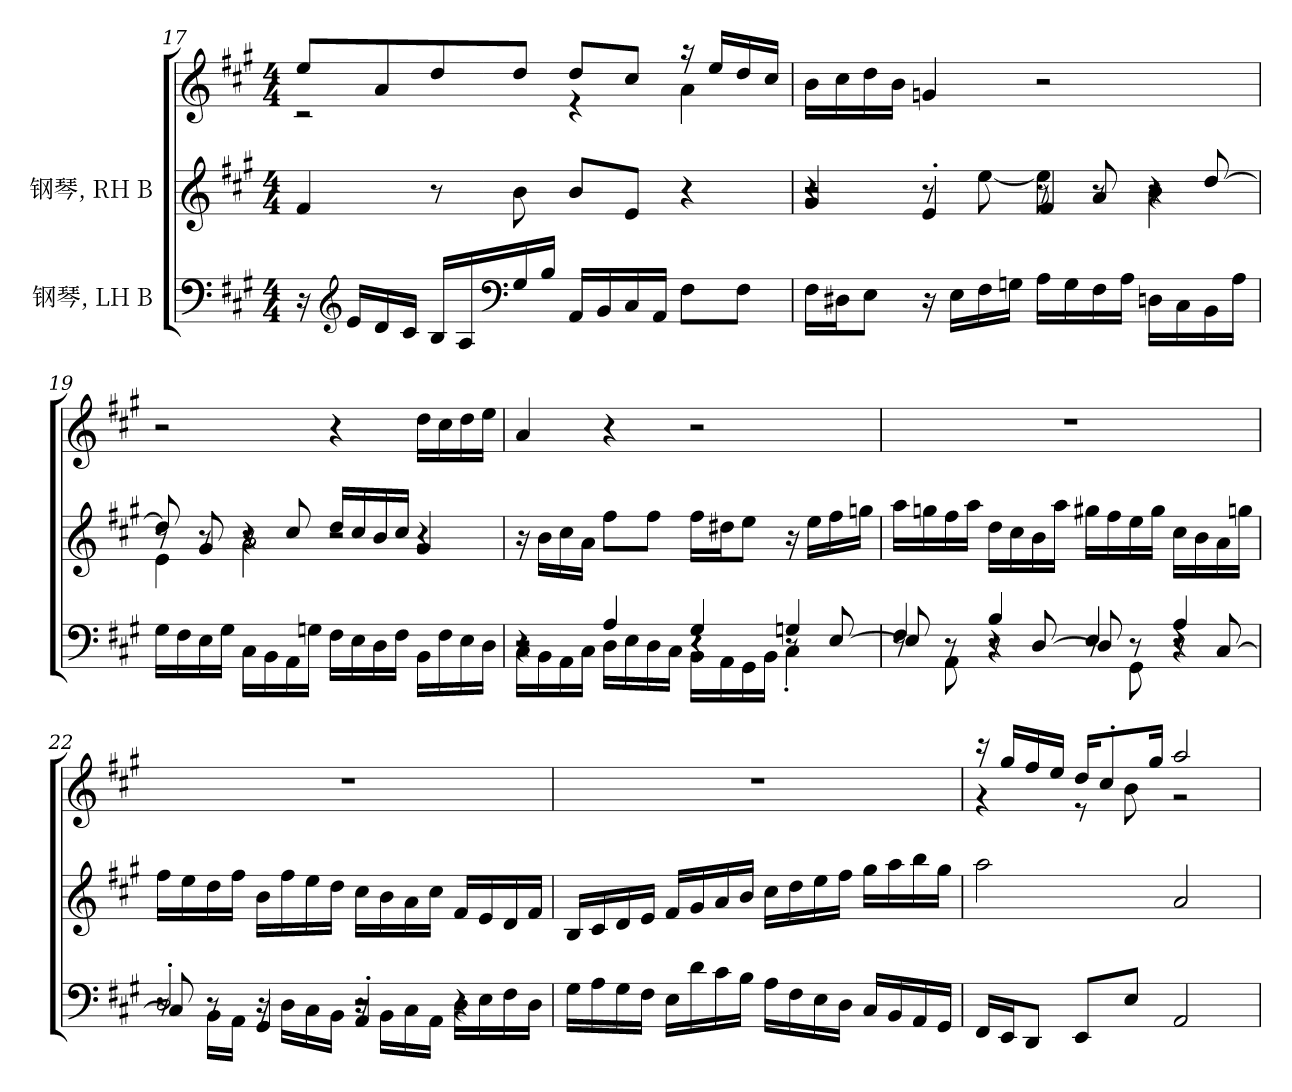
**kern	**kern	**kern
*part2	*part1	*part1
*staff3	*staff2	*staff1
*I"钢琴, LH B	*I"钢琴, RH B	*
*clefF4	*clefG2	*clefG2
*k[f#c#g#]	*k[f#c#g#]	*k[f#c#g#]
*M4/4	*M4/4	*M4/4
=17	=17	=17
*	*	*^
16r	4f#/	8ee/L	2r
*clefG2	*	*	*
16e/LL	.	.	.
16d/	.	8a/	.
16c#/JJ	.	.	.
16B/LL	8r	8dd/	.
16A/	.	.	.
*clefF4	*	*	*
16G#/	8b\	8dd/J	.
16B/JJ	.	.	.
16AA/LL	8b/L	8dd/L	4r
16BB/	.	.	.
16C#/	8e/J	8cc#/J	.
16AA/JJ	.	.	.
8F#\L	4r	16r	4a\
.	.	16ee/LL	.
8F#\J	.	16dd/	.
.	.	16cc#/JJ	.
*	*	*v	*v
!!LO:LB:g=z
=18	=18	=18
*	*^	*
*	*	*^	*
16F#\LL	4g#/	4r	2r	16b\LL
16D#X\J	.	.	.	16cc#\
8E\J	.	.	.	16dd\
.	.	.	.	16b\JJ
16r	4e'/	8r	.	4gn/
16E\LL	.	.	.	.
16F#\	.	[8ee\	.	.
16Gn\JJ	.	.	.	.
16A\LL	8r	8ee\]	4f#/	2r
16G\	.	.	.	.
16F#\	8a/	8r	.	.
16A\JJ	.	.	.	.
16Dn\LL	4r	4b\	8r	.
16C#\	.	.	.	.
16BB\	.	.	[8dd/	.
16A\JJ	.	.	.	.
=19	=19	=19	=19	=19
16G#\LL	8r	4e\	8dd/]	2r
16F#\	.	.	.	.
16E\	8g#/	.	8r	.
16G#\JJ	.	.	.	.
16C#\LL	8r	2a\	4r	.
16BB\	.	.	.	.
16AA\	8cc#/	.	.	.
16Gn\JJ	.	.	.	.
16F#\LL	16dd/LL	.	2r	4r
16E\	16cc#/	.	.	.
16D\	16b/	.	.	.
16F#\JJ	16cc#/JJ	.	.	.
16BB\LL	4g#/	4r	.	16dd\LL
16F#\	.	.	.	16cc#\
16E\	.	.	.	16dd\
16D\JJ	.	.	.	16ee\JJ
*	*v	*v	*v	*
!!LO:LB:g=z
=20	=20	=20
*^	*	*
*	*^	*	*
4r	16C#\LL	2r	16r	4a/
.	16BB\	.	16b\LL	.
.	16AA\	.	16cc#\	.
.	16C#\JJ	.	16a\JJ	.
4A/	16D\LL	.	8ff#\L	4r
.	16E\	.	.	.
.	16D\	.	8ff#\J	.
.	16C#\JJ	.	.	.
4G#/	16BB\LL	4r	16ff#\LL	2r
.	16AA\	.	16dd#X\J	.
.	16GG#\	.	8ee\J	.
.	16BB\JJ	.	.	.
4Gn/	4C#'\	8r	16r	.
.	.	.	16ee\LL	.
.	.	[8E/	16ff#\	.
.	.	.	16ggn\JJ	.
=21	=21	=21	=21	=21
4F#/	8r	8E/]	16aa\LL	1r
.	.	.	16ggn\	.
.	8AA\	8r	16ff#\	.
.	.	.	16aa\JJ	.
4B/	4r	8r	16dd\LL	.
.	.	.	16cc#\	.
.	.	[8D/	16b\	.
.	.	.	16aa\JJ	.
4E/	8r	8D/]	16gg#X\LL	.
.	.	.	16ff#\	.
.	8GG#\	8r	16ee\	.
.	.	.	16gg#\JJ	.
4A/	4r	8r	16cc#\LL	.
.	.	.	16b\	.
.	.	[8C#/	16a\	.
.	.	.	16ggn\JJ	.
!!LO:LB:g=z
=22	=22	=22	=22	=22
2D'/	8r	8C#/]	16ff#\LL	1r
.	.	.	16ee\	.
.	16BB\LL	8r	16dd\	.
.	16AA\JJ	.	16ff#\JJ	.
.	16r	4GG#/	16b\LL	.
.	16D\LL	.	16ff#\	.
.	16C#\	.	16ee\	.
.	16BB\JJ	.	16dd\JJ	.
2r	16r	4AA'/	16cc#\LL	.
.	16BB\LL	.	16b\	.
.	16C#\	.	16a\	.
.	16AA\JJ	.	16cc#\JJ	.
.	16D\LL	4r	16f#/LL	.
.	16E\	.	16e/	.
.	16F#\	.	16d/	.
.	16D\JJ	.	16f#/JJ	.
*v	*v	*v	*	*
=23	=23	=23
16G#\LL	16B/LL	1r
16A\	16c#/	.
16G#\	16d/	.
16F#\JJ	16e/JJ	.
16E\LL	16f#/LL	.
16d\	16g#/	.
16c#\	16a/	.
16B\JJ	16b/JJ	.
16A\LL	16cc#\LL	.
16F#\	16dd\	.
16E\	16ee\	.
16D\JJ	16ff#\JJ	.
16C#/LL	16gg#\LL	.
16BB/	16aa\	.
16AA/	16bb\	.
16GG#/JJ	16gg#\JJ	.
!!LO:PB:g=z
=24	=24	=24
*	*	*MM72
*	*	*^
16FF#/LL	2aa\	16r	4r
16EE/J	.	16gg#/LL	.
*	*	*MM69	*
8DD/J	.	16ff#/	.
.	.	16ee/JJ	.
*	*	*MM65	*
8EE/L	.	16dd/KL	8r
.	.	8cc#'/	.
*	*	*MM60	*
8E/J	.	.	8b\
.	.	16gg#/Jk	.
*	*	*MM50	*
2AA/	2a/	2aa/	2r
*	*	*v	*v
=	=	=
*-	*-	*-
